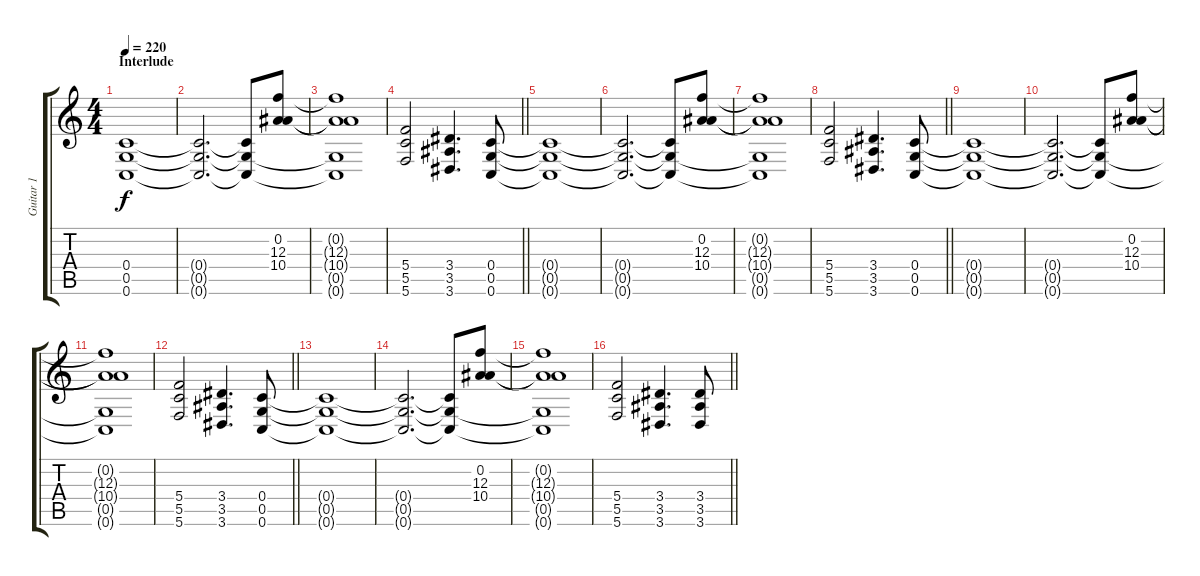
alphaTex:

\track ("Guitar 1" "Guitar 1") {instrument distortionguitar}
\staff {score tabs}
\tuning (D4 A3 F3 C3 G2 C2) {hide}
\ts (4 4)
\section ("" "Interlude")
\tempo 220
\clef g2
\ks c
(0.4{t} 0.5{t} 0.6{t}).1{dy f} |
(0.4{t} 0.5{t} 0.6{t}).2{d} (0.4{t} 0.5{t} 0.6{t}).8 (0.2 12.3 10.4).8 |
(0.2{t} 12.3{t} 10.4{t} 0.5{t} 0.6{t}).1 |
\barLineRight lightlight
(5.4 5.5 5.6).2 (3.4 3.5 3.6).4{d} (0.4 0.5 0.6).8 |
(0.4{t} 0.5{t} 0.6{t}).1 |
(0.4{t} 0.5{t} 0.6{t}).2{d} (0.4{t} 0.5{t} 0.6{t}).8 (0.2 12.3 10.4).8 |
(0.2{t} 12.3{t} 10.4{t} 0.5{t} 0.6{t}).1 |
\barLineRight lightlight
(5.4 5.5 5.6).2 (3.4 3.5 3.6).4{d} (0.4 0.5 0.6).8 |
(0.4{t} 0.5{t} 0.6{t}).1 |
(0.4{t} 0.5{t} 0.6{t}).2{d} (0.4{t} 0.5{t} 0.6{t}).8 (0.2 12.3 10.4).8 |
(0.2{t} 12.3{t} 10.4{t} 0.5{t} 0.6{t}).1 |
\barLineRight lightlight
(5.4 5.5 5.6).2 (3.4 3.5 3.6).4{d} (0.4 0.5 0.6).8 |
(0.4{t} 0.5{t} 0.6{t}).1 |
(0.4{t} 0.5{t} 0.6{t}).2{d} (0.4{t} 0.5{t} 0.6{t}).8 (0.2 12.3 10.4).8 |
(0.2{t} 12.3{t} 10.4{t} 0.5{t} 0.6{t}).1 |
\barLineRight lightlight
(5.4 5.5 5.6).2 (3.4 3.5 3.6).4{d} (3.4 3.5 3.6).8
